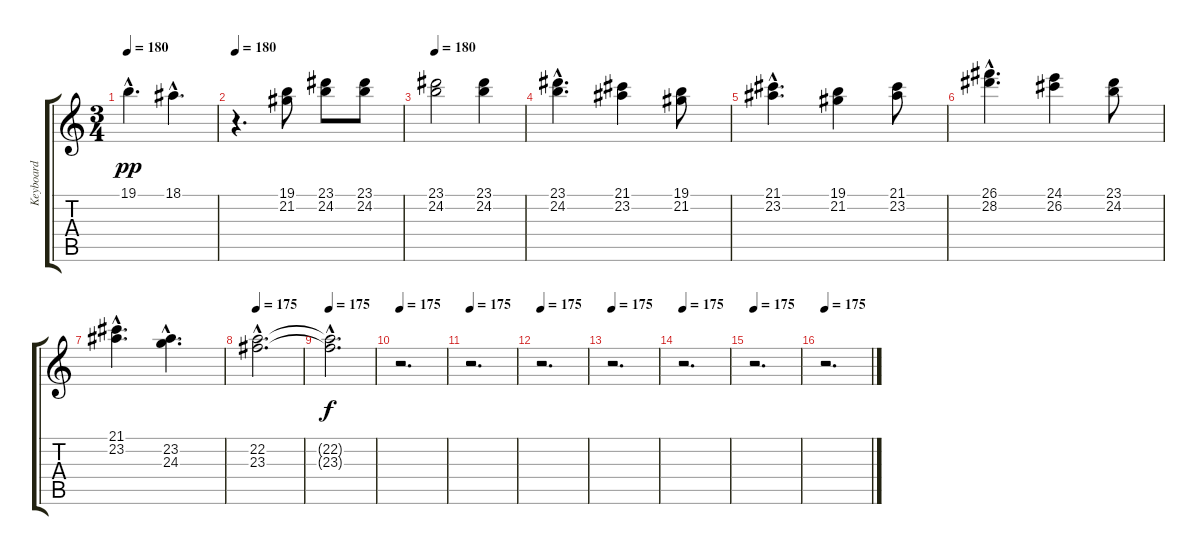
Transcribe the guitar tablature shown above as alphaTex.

\track ("Keyboard" "Keyboard") {instrument lead6voice}
\staff {score tabs}
\tuning (E4 B3 G3 D3 A2 E2) {hide}
\ts (3 4)
\tempo 180
\clef g2
\ks c
19.1{hac}.4{d dy pp} 18.1{hac}.4{d} |
\tempo 180
r.4{d} (19.1 21.2).8{volume 10 instrument lead6voice} (23.1 24.2).8 (23.1 24.2).8 |
\tempo 180
(23.1 24.2).2 (23.1 24.2).4 |
(23.1{hac} 24.2{hac}).4{d} (21.1 23.2).4 (19.1 21.2).8 |
(21.1{hac} 23.2{hac}).4{d} (19.1 21.2).4 (21.1 23.2).8 |
(26.1{hac} 28.2{hac}).4{d} (24.1 26.2).4 (23.1 24.2).8 |
(21.1{hac} 23.2{hac}).4{d} (23.2{hac} 24.3{hac}).4{d} |
\tempo 175
(22.2{hac} 23.3{hac}).2{d} |
\tempo 175
(22.2{hac t} 23.3{hac t}).2{d dy f} |
\tempo 175
r.2{d} |
\tempo 175
r.2{d} |
\tempo 175
r.2{d} |
\tempo 175
r.2{d} |
\tempo 175
r.2{d} |
\tempo 175
r.2{d} |
\tempo 175
r.2{d}
